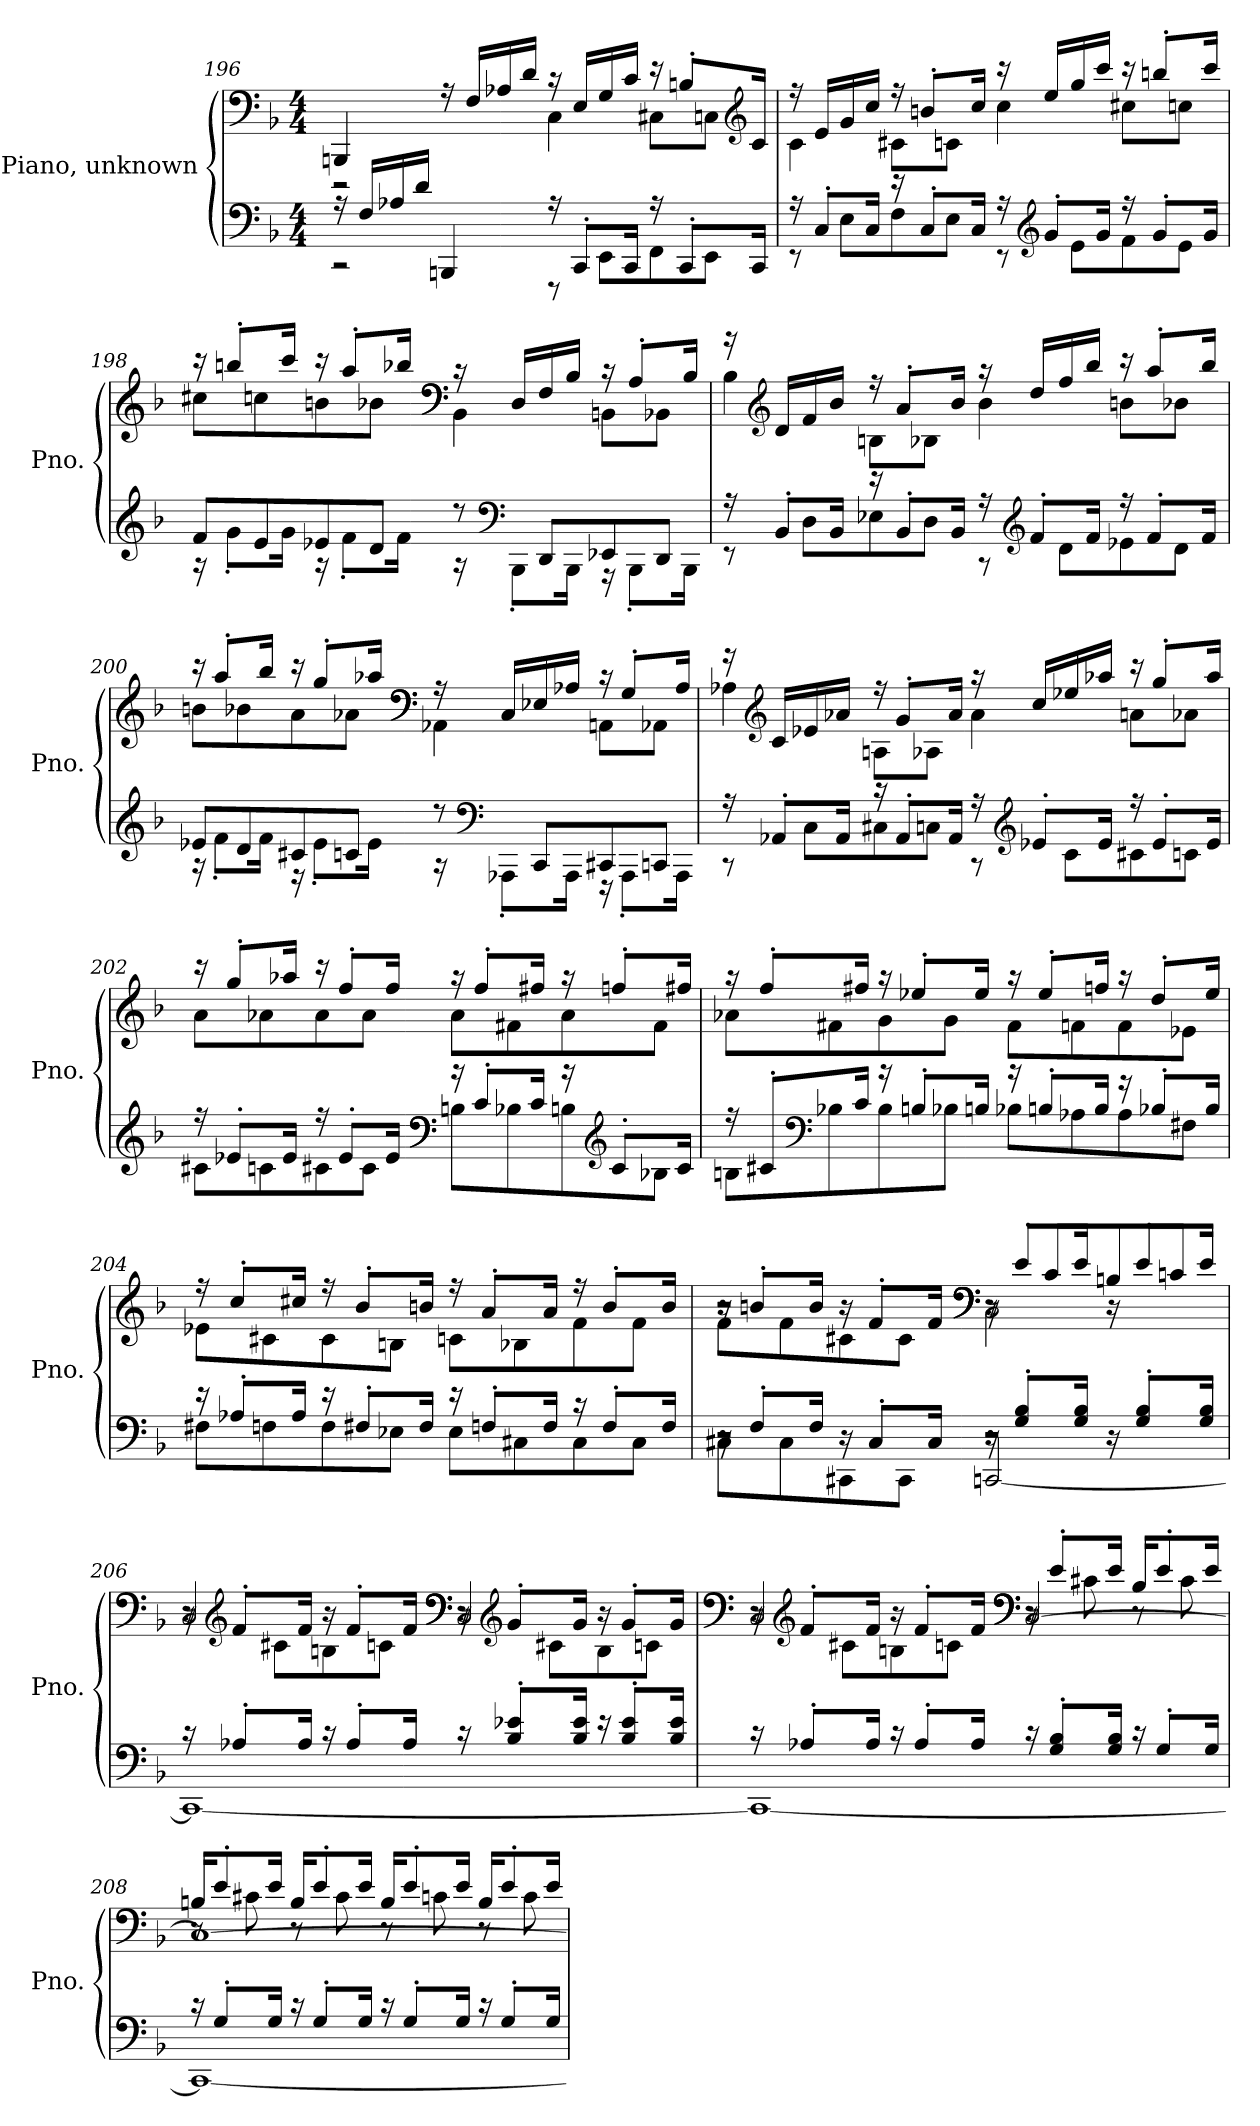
**kern	**kern
*part1	*part1
*staff2	*staff1
*I"Piano, unknown	*
*I'Pno.	*
!!LO:LB:g=z
*clefF4	*clefF4
*k[b-]	*k[b-]
*M4/4	*M4/4
=196	=196
*^	*^
16r	2r	4BBBn/	2r
16F/LL	.	.	.
16A-X/	.	.	.
16d/JJ	.	.	.
4BBBn/	.	16r	.
.	.	16F/LL	.
.	.	16A-X/	.
.	.	16d/JJ	.
16r	8r	16r	4C\
8CC'/L	.	16E/LL	.
.	8EE\L	16G/	.
16CC/Jk	.	16c/JJ	.
16r	8FF\	16r	8C#X\L
8CC'/L	.	8Bn'/L	.
.	8EE\J	.	8Cn\J
*	*	*clefG2	*
16CC/Jk	.	16c/Jk	.
=197	=197	=197	=197
16r	8r	16r	4c\
8C'/L	.	16e/LL	.
.	8E\L	16g/	.
16C/Jk	.	16cc/JJ	.
16r	8F\	16r	8c#X\L
8C'/L	.	8bn'/L	.
.	8E\J	.	8cn\J
16C/Jk	.	16cc/Jk	.
16r	8r	16r	4cc\
*clefG2	*	*	*
8g'/L	.	16ee/LL	.
.	8e\L	16gg/	.
16g/Jk	.	16ccc/JJ	.
16r	8f\	16r	8cc#X\L
8g'/L	.	8bbn'/L	.
.	8e\J	.	8ccn\J
16g/Jk	.	16ccc/Jk	.
!!LO:LB:g=z	!!
=198	=198	=198	=198
8f/L	16r	16r	8cc#X\L
.	8g'\L	8bbn'/L	.
8e/	.	.	8ccn\
.	16g\Jk	16ccc/Jk	.
8e-X/	16r	16r	8bn\
.	8f'\L	8aa'/L	.
8d/J	.	.	8b-X\J
.	16f\Jk	16bb-X/Jk	.
*	*	*clefF4	*
8r	16r	16r	4BB-\
*clefF4	*	*	*
.	8BBB-'\L	16D/LL	.
8DD/L	.	16F/	.
.	16BBB-\Jk	16B-/JJ	.
8EE-X/	16r	16r	8BBn\L
.	8BBB-'\L	8A'/L	.
8DD/J	.	.	8BB-X\J
.	16BBB-\Jk	16B-/Jk	.
!!LO:LB:g=z	!!
=199	=199	=199	=199
16r	8r	16r	4B-\
*	*	*clefG2	*
8BB-'/L	.	16d/LL	.
.	8D\L	16f/	.
16BB-/Jk	.	16b-/JJ	.
16r	8E-X\	16r	8Bn\L
8BB-'/L	.	8a'/L	.
.	8D\J	.	8B-X\J
16BB-/Jk	.	16b-/Jk	.
16r	8r	16r	4b-\
*clefG2	*	*	*
8f'/L	.	16dd/LL	.
.	8d\L	16ff/	.
16f/Jk	.	16bb-/JJ	.
16r	8e-X\	16r	8bn\L
8f'/L	.	8aa'/L	.
.	8d\J	.	8b-X\J
16f/Jk	.	16bb-/Jk	.
!!LO:LB:g=z	!!
=200	=200	=200	=200
8e-X/L	16r	16r	8bn\L
.	8f'\L	8aa'/L	.
8d/	.	.	8b-X\
.	16f\Jk	16bb-/Jk	.
8c#X/	16r	16r	8a\
.	8e-'\L	8gg'/L	.
8cn/J	.	.	8a-X\J
.	16e-\Jk	16aa-X/Jk	.
*	*	*clefF4	*
8r	16r	16r	4AA-X\
*clefF4	*	*	*
.	8AAA-X'\L	16C/LL	.
8CC/L	.	16E-X/	.
.	16AAA-\Jk	16A-X/JJ	.
8CC#X/	16r	16r	8AAn\L
.	8AAA-'\L	8G'/L	.
8CCn/J	.	.	8AA-X\J
.	16AAA-\Jk	16A-/Jk	.
!!LO:PB:g=z	!!
=201	=201	=201	=201
16r	8r	16r	4A-X\
*	*	*clefG2	*
8AA-X'/L	.	16c/LL	.
.	8C\L	16e-X/	.
16AA-/Jk	.	16a-X/JJ	.
16r	8C#X\	16r	8An\L
8AA-'/L	.	8g'/L	.
.	8Cn\J	.	8A-X\J
16AA-/Jk	.	16a-/Jk	.
16r	8r	16r	4a-\
*clefG2	*	*	*
8e-X'/L	.	16cc/LL	.
.	8c\L	16ee-X/	.
16e-/Jk	.	16aa-X/JJ	.
16r	8c#X\	16r	8an\L
8e-'/L	.	8gg'/L	.
.	8cn\J	.	8a-X\J
16e-/Jk	.	16aa-/Jk	.
!!LO:LB:g=z	!!
=202	=202	=202	=202
16r	8c#X\L	16r	8a\L
8e-X'/L	.	8gg'/L	.
.	8cn\	.	8a-X\
16e-/Jk	.	16aa-X/Jk	.
16r	8c#X\	16r	8a-\
8e-'/L	.	8ff'/L	.
.	8c#\J	.	8a-\J
16e-/Jk	.	16ff/Jk	.
*clefF4	*	*	*
16r	8Bn\L	16r	8a-\L
8c#'/L	.	8ff'/L	.
.	8B-X\	.	8f#X\
16c#/Jk	.	16ff#X/Jk	.
16r	8Bn\	16r	8a-\
*clefG2	*	*	*
8c#'/L	.	8ffn'/L	.
.	8B-X\J	.	8f#\J
16c#/Jk	.	16ff#X/Jk	.
!!LO:LB:g=z	!!
=203	=203	=203	=203
16r	8Bn\L	16r	8a-X\L
8c#X'/L	.	8ff'/L	.
*clefF4	*	*	*
.	8B-X\	.	8f#X\
16c#/Jk	.	16ff#X/Jk	.
16r	8B-\	16r	8g\
8Bn'/L	.	8ee-X'/L	.
.	8B-X\J	.	8g\J
16Bn/Jk	.	16ee-/Jk	.
16r	8B-X\L	16r	8f#\L
8Bn'/L	.	8ee-'/L	.
.	8A-X\	.	8fn\
16B/Jk	.	16ffn/Jk	.
16r	8A-\	16r	8f\
8B-X'/L	.	8dd'/L	.
.	8F#X\J	.	8e-X\J
16B-/Jk	.	16ee-/Jk	.
!!LO:LB:g=z	!!
=204	=204	=204	=204
16r	8F#X\L	16r	8e-X\L
8A-X'/L	.	8cc'/L	.
.	8Fn\	.	8c#X\
16A-/Jk	.	16cc#X/Jk	.
16r	8F\	16r	8c#\
8F#X'/L	.	8b-'/L	.
.	8E-X\J	.	8Bn\J
16F#/Jk	.	16bn/Jk	.
16r	8E-\L	16r	8cn\L
8Fn'/L	.	8a'/L	.
.	8C#X\	.	8B-X\
16F/Jk	.	16a/Jk	.
16r	8C#\	16r	8f\
8F'/L	.	8b'/L	.
.	8C#\J	.	8f\J
16F/Jk	.	16b/Jk	.
=205	=205	=205	=205
*	*^	*	*^
16r	2r	8C#X\L	16r	8f\L	2r
8F'/L	.	.	8bn'/L	.	.
.	.	8C#\	.	8f\	.
16F/Jk	.	.	16b/Jk	.	.
16r	.	8CC#X\	16r	8c#X\	.
8C#'/L	.	.	8f'/L	.	.
.	.	8CC#\J	.	8c#\J	.
16C#/Jk	.	.	16f/Jk	.	.
*	*	*	*clefF4	*	*
16r	[2CCn/	2r	16r	2C\	8r
8G/' 8B-/'L	.	.	8e'/L	.	.
.	.	.	.	.	8c#/L
16G/ 16B-/Jk	.	.	16e/Jk	.	.
16r	.	.	16r	.	8Bn/
8G/' 8B-/'L	.	.	8e'/L	.	.
.	.	.	.	.	8cn/J
16G/ 16B-/Jk	.	.	16e/Jk	.	.
*	*v	*v	*	*	*
!!LO:LB:g=z	!!	!!
=206	=206	=206	=206	=206
16r	1CC_	16r	8r	2C/
*	*	*clefG2	*	*
8A-X'/L	.	8f'/L	.	.
.	.	.	8c#X\L	.
16A-/Jk	.	16f/Jk	.	.
16r	.	16r	8Bn\	.
8A-'/L	.	8f'/L	.	.
.	.	.	8cn\J	.
16A-/Jk	.	16f/Jk	.	.
*	*	*clefF4	*	*
16r	.	16r	8r	2C/
*	*	*clefG2	*	*
8B-/' 8e-X/'L	.	8g'/L	.	.
.	.	.	8c#X\L	.
16B-/ 16e-/Jk	.	16g/Jk	.	.
16r	.	16r	8B\	.
8B-/' 8e-/'L	.	8g'/L	.	.
.	.	.	8cn\J	.
16B-/ 16e-/Jk	.	16g/Jk	.	.
!!LO:LB:g=z	!!	!!
=207	=207	=207	=207	=207
*	*	*clefF4	*	*
16r	1CC_	16r	8r	2C/
*	*	*clefG2	*	*
8A-X'/L	.	8f'/L	.	.
.	.	.	8c#X\L	.
16A-/Jk	.	16f/Jk	.	.
16r	.	16r	8Bn\	.
8A-'/L	.	8f'/L	.	.
.	.	.	8cn\J	.
16A-/Jk	.	16f/Jk	.	.
*	*	*clefF4	*	*
16r	.	16r	8r	[2C/
8G/' 8B-/'L	.	8e'/L	.	.
.	.	.	8c#X\	.
16G/ 16B-/Jk	.	16e/Jk	.	.
16r	.	16B/KL	8r	.
8G'/L	.	8e'/	.	.
.	.	.	8c#\	.
16G/Jk	.	16e/Jk	.	.
=208	=208	=208	=208	=208
16r	1CC_	16Bn/KL	8r	1C_
8G'/L	.	8e'/	.	.
.	.	.	8c#X\	.
16G/Jk	.	16e/Jk	.	.
16r	.	16B/KL	8r	.
8G'/L	.	8e'/	.	.
.	.	.	8c#\	.
16G/Jk	.	16e/Jk	.	.
16r	.	16B/KL	8r	.
8G'/L	.	8e'/	.	.
.	.	.	8cn\	.
16G/Jk	.	16e/Jk	.	.
16r	.	16B/KL	8r	.
8G'/L	.	8e'/	.	.
.	.	.	8c\	.
16G/Jk	.	16e/Jk	.	.
*v	*v	*	*	*
*	*v	*v	*v
=	=
*-	*-
